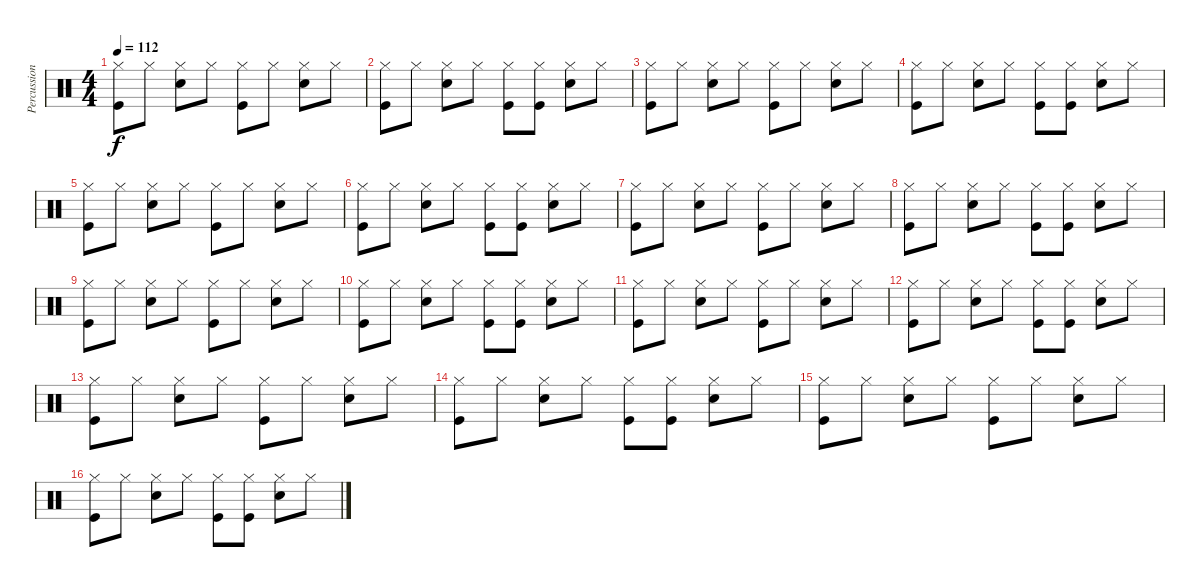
\track ("Percussions" "Percussion") {instrument percussion}
\staff {score}
\articulation defaults
\ts (4 4)
\tempo 112
\clef neutral
\ks c
("Kick (hit)" "Hi-Hat (closed)").8{dy f} "Hi-Hat (closed)".8 ("Snare (hit) 2" "Hi-Hat (closed)").8 "Hi-Hat (closed)".8 ("Kick (hit)" "Hi-Hat (closed)").8 "Hi-Hat (closed)".8 ("Snare (hit) 2" "Hi-Hat (closed)").8 "Hi-Hat (closed)".8 |
("Kick (hit)" "Hi-Hat (closed)").8 "Hi-Hat (closed)".8 ("Snare (hit) 2" "Hi-Hat (closed)").8 "Hi-Hat (closed)".8 ("Kick (hit)" "Hi-Hat (closed)").8 ("Kick (hit)" "Hi-Hat (closed)").8 ("Snare (hit) 2" "Hi-Hat (closed)").8 "Hi-Hat (closed)".8 |
("Kick (hit)" "Hi-Hat (closed)").8 "Hi-Hat (closed)".8 ("Snare (hit) 2" "Hi-Hat (closed)").8 "Hi-Hat (closed)".8 ("Kick (hit)" "Hi-Hat (closed)").8 "Hi-Hat (closed)".8 ("Snare (hit) 2" "Hi-Hat (closed)").8 "Hi-Hat (closed)".8 |
("Kick (hit)" "Hi-Hat (closed)").8 "Hi-Hat (closed)".8 ("Snare (hit) 2" "Hi-Hat (closed)").8 "Hi-Hat (closed)".8 ("Kick (hit)" "Hi-Hat (closed)").8 ("Kick (hit)" "Hi-Hat (closed)").8 ("Snare (hit) 2" "Hi-Hat (closed)").8 "Hi-Hat (closed)".8 |
("Kick (hit)" "Hi-Hat (closed)").8 "Hi-Hat (closed)".8 ("Snare (hit) 2" "Hi-Hat (closed)").8 "Hi-Hat (closed)".8 ("Kick (hit)" "Hi-Hat (closed)").8 "Hi-Hat (closed)".8 ("Snare (hit) 2" "Hi-Hat (closed)").8 "Hi-Hat (closed)".8 |
("Kick (hit)" "Hi-Hat (closed)").8 "Hi-Hat (closed)".8 ("Snare (hit) 2" "Hi-Hat (closed)").8 "Hi-Hat (closed)".8 ("Kick (hit)" "Hi-Hat (closed)").8 ("Kick (hit)" "Hi-Hat (closed)").8 ("Snare (hit) 2" "Hi-Hat (closed)").8 "Hi-Hat (closed)".8 |
("Kick (hit)" "Hi-Hat (closed)").8 "Hi-Hat (closed)".8 ("Snare (hit) 2" "Hi-Hat (closed)").8 "Hi-Hat (closed)".8 ("Kick (hit)" "Hi-Hat (closed)").8 "Hi-Hat (closed)".8 ("Snare (hit) 2" "Hi-Hat (closed)").8 "Hi-Hat (closed)".8 |
("Kick (hit)" "Hi-Hat (closed)").8 "Hi-Hat (closed)".8 ("Snare (hit) 2" "Hi-Hat (closed)").8 "Hi-Hat (closed)".8 ("Kick (hit)" "Hi-Hat (closed)").8 ("Kick (hit)" "Hi-Hat (closed)").8 ("Snare (hit) 2" "Hi-Hat (closed)").8 "Hi-Hat (closed)".8 |
("Kick (hit)" "Hi-Hat (closed)").8 "Hi-Hat (closed)".8 ("Snare (hit) 2" "Hi-Hat (closed)").8 "Hi-Hat (closed)".8 ("Kick (hit)" "Hi-Hat (closed)").8 "Hi-Hat (closed)".8 ("Snare (hit) 2" "Hi-Hat (closed)").8 "Hi-Hat (closed)".8 |
("Kick (hit)" "Hi-Hat (closed)").8 "Hi-Hat (closed)".8 ("Snare (hit) 2" "Hi-Hat (closed)").8 "Hi-Hat (closed)".8 ("Kick (hit)" "Hi-Hat (closed)").8 ("Kick (hit)" "Hi-Hat (closed)").8 ("Snare (hit) 2" "Hi-Hat (closed)").8 "Hi-Hat (closed)".8 |
("Kick (hit)" "Hi-Hat (closed)").8 "Hi-Hat (closed)".8 ("Snare (hit) 2" "Hi-Hat (closed)").8 "Hi-Hat (closed)".8 ("Kick (hit)" "Hi-Hat (closed)").8 "Hi-Hat (closed)".8 ("Snare (hit) 2" "Hi-Hat (closed)").8 "Hi-Hat (closed)".8 |
("Kick (hit)" "Hi-Hat (closed)").8 "Hi-Hat (closed)".8 ("Snare (hit) 2" "Hi-Hat (closed)").8 "Hi-Hat (closed)".8 ("Kick (hit)" "Hi-Hat (closed)").8 ("Kick (hit)" "Hi-Hat (closed)").8 ("Snare (hit) 2" "Hi-Hat (closed)").8 "Hi-Hat (closed)".8 |
("Kick (hit)" "Hi-Hat (closed)").8{volume 13} "Hi-Hat (closed)".8 ("Snare (hit) 2" "Hi-Hat (closed)").8 "Hi-Hat (closed)".8 ("Kick (hit)" "Hi-Hat (closed)").8 "Hi-Hat (closed)".8 ("Snare (hit) 2" "Hi-Hat (closed)").8 "Hi-Hat (closed)".8 |
("Kick (hit)" "Hi-Hat (closed)").8{volume 12} "Hi-Hat (closed)".8 ("Snare (hit) 2" "Hi-Hat (closed)").8 "Hi-Hat (closed)".8 ("Kick (hit)" "Hi-Hat (closed)").8 ("Kick (hit)" "Hi-Hat (closed)").8 ("Snare (hit) 2" "Hi-Hat (closed)").8 "Hi-Hat (closed)".8 |
("Kick (hit)" "Hi-Hat (closed)").8{volume 11} "Hi-Hat (closed)".8 ("Snare (hit) 2" "Hi-Hat (closed)").8 "Hi-Hat (closed)".8 ("Kick (hit)" "Hi-Hat (closed)").8 "Hi-Hat (closed)".8 ("Snare (hit) 2" "Hi-Hat (closed)").8 "Hi-Hat (closed)".8 |
("Kick (hit)" "Hi-Hat (closed)").8{volume 9} "Hi-Hat (closed)".8 ("Snare (hit) 2" "Hi-Hat (closed)").8 "Hi-Hat (closed)".8 ("Kick (hit)" "Hi-Hat (closed)").8 ("Kick (hit)" "Hi-Hat (closed)").8 ("Snare (hit) 2" "Hi-Hat (closed)").8 "Hi-Hat (closed)".8
